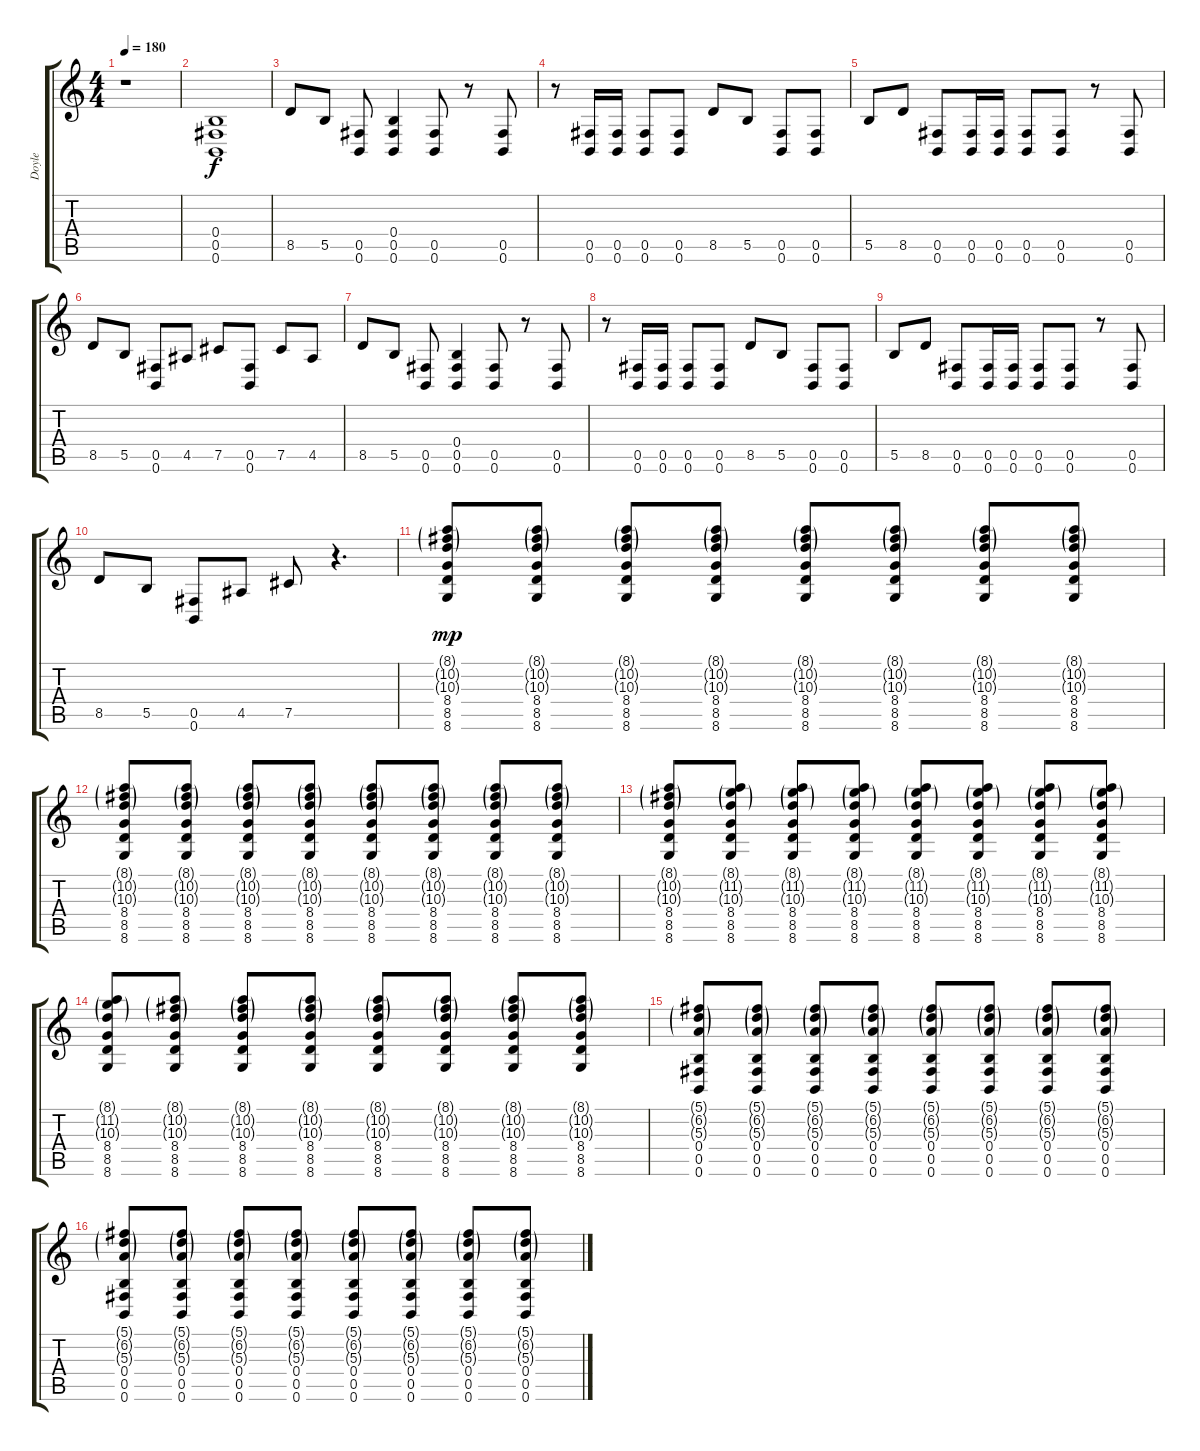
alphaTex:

\track ("Doyle" "Doyle") {instrument distortionguitar}
\staff {score tabs}
\tuning (Db4 Ab3 E3 B2 Gb2 B1) {hide}
\ts (4 4)
\tempo 180
\clef g2
\ks c
r.1{dy f} |
(0.4 0.5 0.6).1{volume 12} |
8.5.8 5.5.8 (0.5 0.6).8 (0.4 0.5 0.6).4 (0.5 0.6).8 r.8 (0.5 0.6).8 |
r.8 (0.5 0.6).16 (0.5 0.6).16 (0.5 0.6).8 (0.5 0.6).8 8.5.8 5.5.8 (0.5 0.6).8 (0.5 0.6).8 |
5.5.8 8.5.8 (0.5 0.6).8 (0.5 0.6).16 (0.5 0.6).16 (0.5 0.6).8 (0.5 0.6).8 r.8 (0.5 0.6).8 |
8.5.8 5.5.8 (0.5 0.6).8 4.5.8 7.5.8 (0.5 0.6).8 7.5.8 4.5.8 |
8.5.8 5.5.8 (0.5 0.6).8 (0.4 0.5 0.6).4 (0.5 0.6).8 r.8 (0.5 0.6).8 |
r.8 (0.5 0.6).16 (0.5 0.6).16 (0.5 0.6).8 (0.5 0.6).8 8.5.8 5.5.8 (0.5 0.6).8 (0.5 0.6).8 |
5.5.8 8.5.8 (0.5 0.6).8 (0.5 0.6).16 (0.5 0.6).16 (0.5 0.6).8 (0.5 0.6).8 r.8 (0.5 0.6).8 |
8.5.8 5.5.8 (0.5 0.6).8 4.5.8 7.5.8 r.4{d} |
(8.1{g} 10.2{g} 10.3{g} 8.4 8.5 8.6).8{dy mp} (8.1{g} 10.2{g} 10.3{g} 8.4 8.5 8.6).8 (8.1{g} 10.2{g} 10.3{g} 8.4 8.5 8.6).8 (8.1{g} 10.2{g} 10.3{g} 8.4 8.5 8.6).8 (8.1{g} 10.2{g} 10.3{g} 8.4 8.5 8.6).8 (8.1{g} 10.2{g} 10.3{g} 8.4 8.5 8.6).8 (8.1{g} 10.2{g} 10.3{g} 8.4 8.5 8.6).8 (8.1{g} 10.2{g} 10.3{g} 8.4 8.5 8.6).8 |
(8.1{g} 10.2{g} 10.3{g} 8.4 8.5 8.6).8 (8.1{g} 10.2{g} 10.3{g} 8.4 8.5 8.6).8 (8.1{g} 10.2{g} 10.3{g} 8.4 8.5 8.6).8 (8.1{g} 10.2{g} 10.3{g} 8.4 8.5 8.6).8 (8.1{g} 10.2{g} 10.3{g} 8.4 8.5 8.6).8 (8.1{g} 10.2{g} 10.3{g} 8.4 8.5 8.6).8 (8.1{g} 10.2{g} 10.3{g} 8.4 8.5 8.6).8 (8.1{g} 10.2{g} 10.3{g} 8.4 8.5 8.6).8 |
(8.1{g} 10.2{g} 10.3{g} 8.4 8.5 8.6).8 (8.1{g} 11.2{g} 10.3{g} 8.4 8.5 8.6).8 (8.1{g} 11.2{g} 10.3{g} 8.4 8.5 8.6).8 (8.1{g} 11.2{g} 10.3{g} 8.4 8.5 8.6).8 (8.1{g} 11.2{g} 10.3{g} 8.4 8.5 8.6).8 (8.1{g} 11.2{g} 10.3{g} 8.4 8.5 8.6).8 (8.1{g} 11.2{g} 10.3{g} 8.4 8.5 8.6).8 (8.1{g} 11.2{g} 10.3{g} 8.4 8.5 8.6).8 |
(8.1{g} 11.2{g} 10.3{g} 8.4 8.5 8.6).8 (8.1{g} 10.2{g} 10.3{g} 8.4 8.5 8.6).8 (8.1{g} 10.2{g} 10.3{g} 8.4 8.5 8.6).8 (8.1{g} 10.2{g} 10.3{g} 8.4 8.5 8.6).8 (8.1{g} 10.2{g} 10.3{g} 8.4 8.5 8.6).8 (8.1{g} 10.2{g} 10.3{g} 8.4 8.5 8.6).8 (8.1{g} 10.2{g} 10.3{g} 8.4 8.5 8.6).8 (8.1{g} 10.2{g} 10.3{g} 8.4 8.5 8.6).8 |
(5.1{g} 6.2{g} 5.3{g} 0.4 0.5 0.6).8 (5.1{g} 6.2{g} 5.3{g} 0.4 0.5 0.6).8 (5.1{g} 6.2{g} 5.3{g} 0.4 0.5 0.6).8 (5.1{g} 6.2{g} 5.3{g} 0.4 0.5 0.6).8 (5.1{g} 6.2{g} 5.3{g} 0.4 0.5 0.6).8 (5.1{g} 6.2{g} 5.3{g} 0.4 0.5 0.6).8 (5.1{g} 6.2{g} 5.3{g} 0.4 0.5 0.6).8 (5.1{g} 6.2{g} 5.3{g} 0.4 0.5 0.6).8 |
(5.1{g} 6.2{g} 5.3{g} 0.4 0.5 0.6).8 (5.1{g} 6.2{g} 5.3{g} 0.4 0.5 0.6).8 (5.1{g} 6.2{g} 5.3{g} 0.4 0.5 0.6).8 (5.1{g} 6.2{g} 5.3{g} 0.4 0.5 0.6).8 (5.1{g} 6.2{g} 5.3{g} 0.4 0.5 0.6).8 (5.1{g} 6.2{g} 5.3{g} 0.4 0.5 0.6).8 (5.1{g} 6.2{g} 5.3{g} 0.4 0.5 0.6).8 (5.1{g} 6.2{g} 5.3{g} 0.4 0.5 0.6).8
